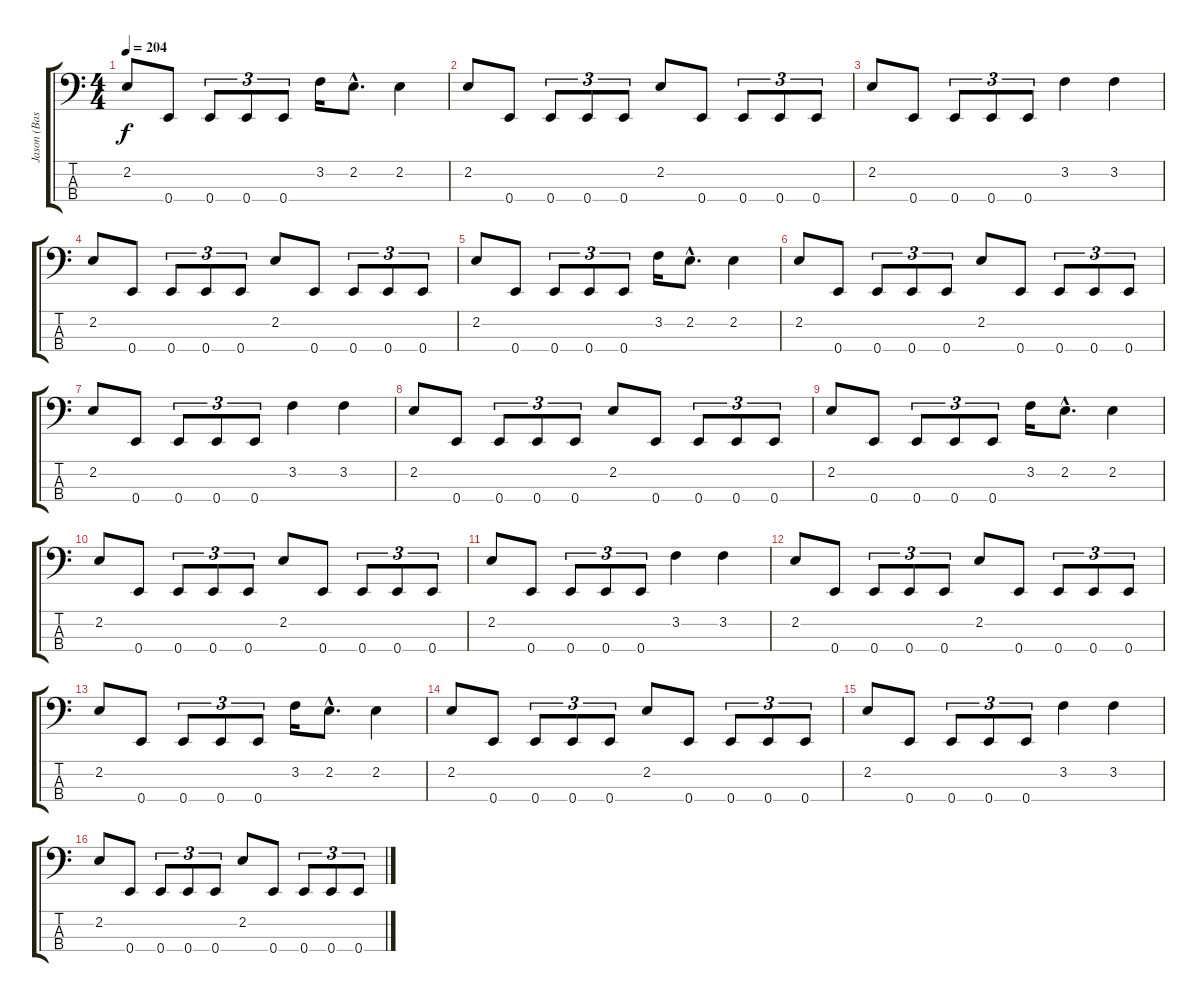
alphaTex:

\track ("Jason (Bass)" "Jason (Bas") {instrument electricbassfinger}
\staff {score tabs}
\tuning (G2 D2 A1 E1) {hide}
\ts (4 4)
\tempo 204
\clef f4
\ks c
2.2.8{dy f} 0.4.8 0.4.8{tu (3 2)} 0.4.8{tu (3 2)} 0.4.8{tu (3 2)} 3.2.16 2.2{hac}.8{d} 2.2.4 |
2.2.8 0.4.8 0.4.8{tu (3 2)} 0.4.8{tu (3 2)} 0.4.8{tu (3 2)} 2.2.8 0.4.8 0.4.8{tu (3 2)} 0.4.8{tu (3 2)} 0.4.8{tu (3 2)} |
2.2.8 0.4.8 0.4.8{tu (3 2)} 0.4.8{tu (3 2)} 0.4.8{tu (3 2)} 3.2.4 3.2.4 |
2.2.8 0.4.8 0.4.8{tu (3 2)} 0.4.8{tu (3 2)} 0.4.8{tu (3 2)} 2.2.8 0.4.8 0.4.8{tu (3 2)} 0.4.8{tu (3 2)} 0.4.8{tu (3 2)} |
2.2.8 0.4.8 0.4.8{tu (3 2)} 0.4.8{tu (3 2)} 0.4.8{tu (3 2)} 3.2.16 2.2{hac}.8{d} 2.2.4 |
2.2.8 0.4.8 0.4.8{tu (3 2)} 0.4.8{tu (3 2)} 0.4.8{tu (3 2)} 2.2.8 0.4.8 0.4.8{tu (3 2)} 0.4.8{tu (3 2)} 0.4.8{tu (3 2)} |
2.2.8 0.4.8 0.4.8{tu (3 2)} 0.4.8{tu (3 2)} 0.4.8{tu (3 2)} 3.2.4 3.2.4 |
2.2.8 0.4.8 0.4.8{tu (3 2)} 0.4.8{tu (3 2)} 0.4.8{tu (3 2)} 2.2.8 0.4.8 0.4.8{tu (3 2)} 0.4.8{tu (3 2)} 0.4.8{tu (3 2)} |
2.2.8 0.4.8 0.4.8{tu (3 2)} 0.4.8{tu (3 2)} 0.4.8{tu (3 2)} 3.2.16 2.2{hac}.8{d} 2.2.4 |
2.2.8 0.4.8 0.4.8{tu (3 2)} 0.4.8{tu (3 2)} 0.4.8{tu (3 2)} 2.2.8 0.4.8 0.4.8{tu (3 2)} 0.4.8{tu (3 2)} 0.4.8{tu (3 2)} |
2.2.8 0.4.8 0.4.8{tu (3 2)} 0.4.8{tu (3 2)} 0.4.8{tu (3 2)} 3.2.4 3.2.4 |
2.2.8 0.4.8 0.4.8{tu (3 2)} 0.4.8{tu (3 2)} 0.4.8{tu (3 2)} 2.2.8 0.4.8 0.4.8{tu (3 2)} 0.4.8{tu (3 2)} 0.4.8{tu (3 2)} |
2.2.8 0.4.8 0.4.8{tu (3 2)} 0.4.8{tu (3 2)} 0.4.8{tu (3 2)} 3.2.16 2.2{hac}.8{d} 2.2.4 |
2.2.8 0.4.8 0.4.8{tu (3 2)} 0.4.8{tu (3 2)} 0.4.8{tu (3 2)} 2.2.8 0.4.8 0.4.8{tu (3 2)} 0.4.8{tu (3 2)} 0.4.8{tu (3 2)} |
2.2.8 0.4.8 0.4.8{tu (3 2)} 0.4.8{tu (3 2)} 0.4.8{tu (3 2)} 3.2.4 3.2.4 |
2.2.8 0.4.8 0.4.8{tu (3 2)} 0.4.8{tu (3 2)} 0.4.8{tu (3 2)} 2.2.8 0.4.8 0.4.8{tu (3 2)} 0.4.8{tu (3 2)} 0.4.8{tu (3 2)}
